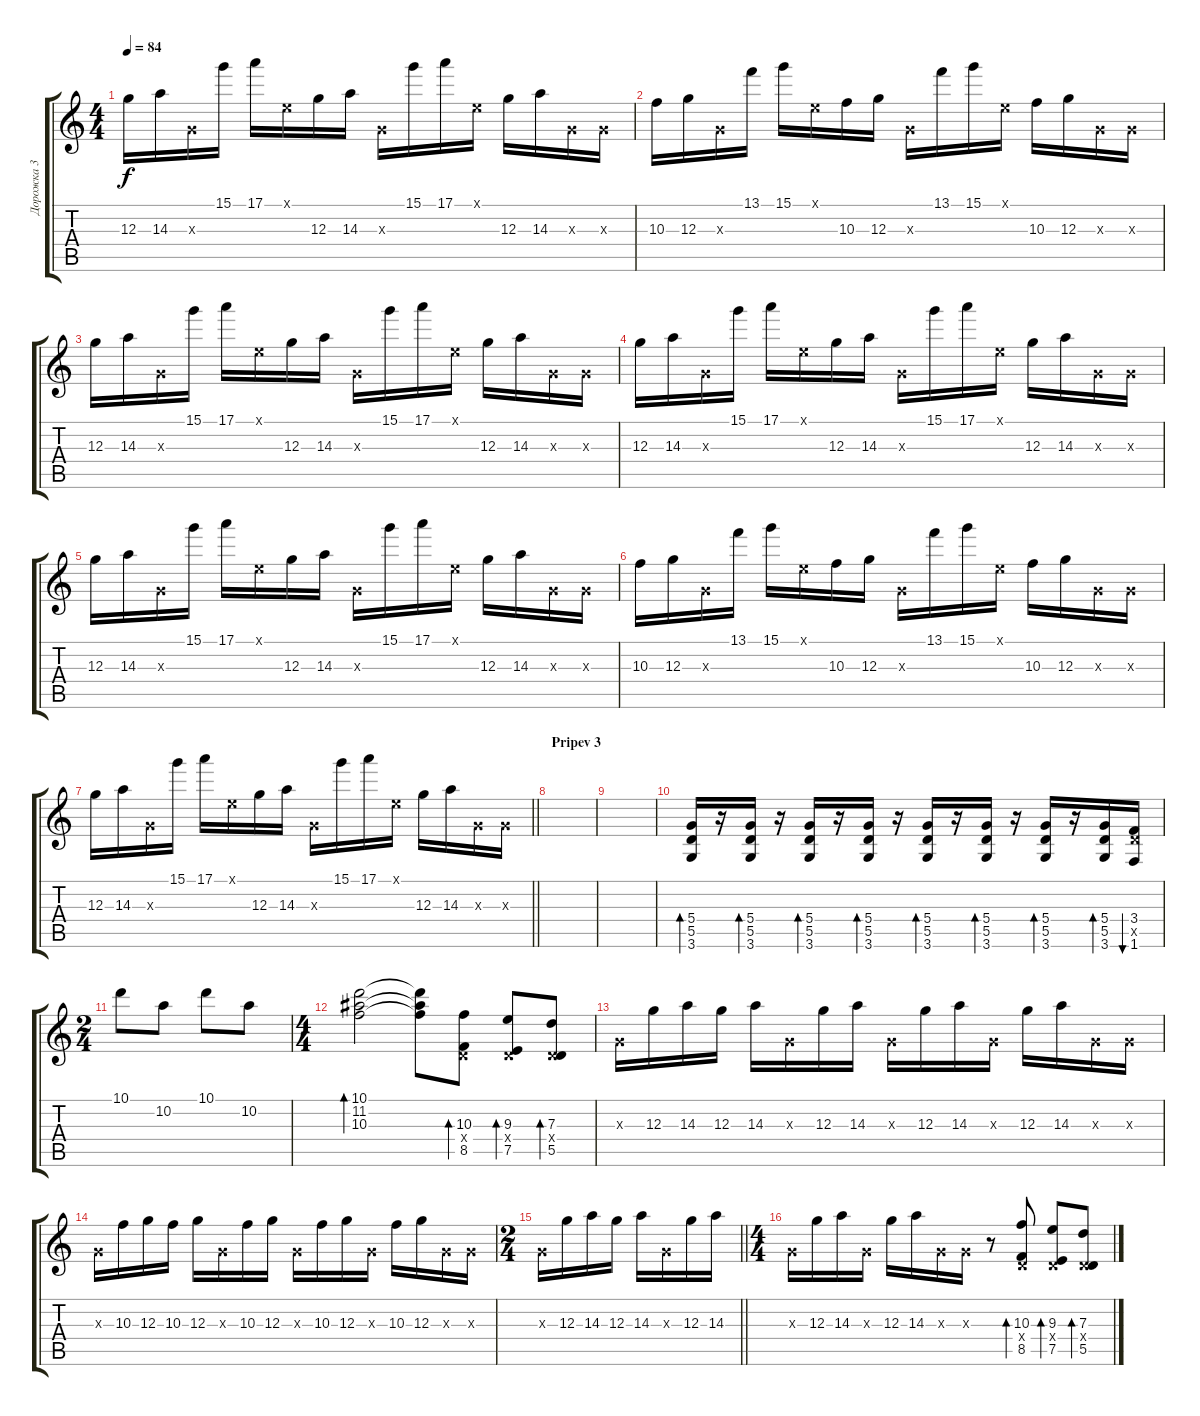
\track ("Дорожка 3" "Дорожка 3") {instrument acousticguitarsteel}
\staff {score tabs}
\tuning (E4 B3 G3 D3 A2 E2) {hide}
\ts (4 4)
\tempo 84
\clef g2
\ks c
12.3.16{dy f} 14.3.16 0.3{x}.16 15.1.16 17.1.16 0.1{x}.16 12.3.16 14.3.16 0.3{x}.16 15.1.16 17.1.16 0.1{x}.16 12.3.16 14.3.16 0.3{x}.16 0.3{x}.16 |
10.3.16 12.3.16 0.3{x}.16 13.1.16 15.1.16 0.1{x}.16 10.3.16 12.3.16 0.3{x}.16 13.1.16 15.1.16 0.1{x}.16 10.3.16 12.3.16 0.3{x}.16 0.3{x}.16 |
12.3.16 14.3.16 0.3{x}.16 15.1.16 17.1.16 0.1{x}.16 12.3.16 14.3.16 0.3{x}.16 15.1.16 17.1.16 0.1{x}.16 12.3.16 14.3.16 0.3{x}.16 0.3{x}.16 |
12.3.16 14.3.16 0.3{x}.16 15.1.16 17.1.16 0.1{x}.16 12.3.16 14.3.16 0.3{x}.16 15.1.16 17.1.16 0.1{x}.16 12.3.16 14.3.16 0.3{x}.16 0.3{x}.16 |
12.3.16 14.3.16 0.3{x}.16 15.1.16 17.1.16 0.1{x}.16 12.3.16 14.3.16 0.3{x}.16 15.1.16 17.1.16 0.1{x}.16 12.3.16 14.3.16 0.3{x}.16 0.3{x}.16 |
10.3.16 12.3.16 0.3{x}.16 13.1.16 15.1.16 0.1{x}.16 10.3.16 12.3.16 0.3{x}.16 13.1.16 15.1.16 0.1{x}.16 10.3.16 12.3.16 0.3{x}.16 0.3{x}.16 |
\barLineRight lightlight
12.3.16 14.3.16 0.3{x}.16 15.1.16 17.1.16 0.1{x}.16 12.3.16 14.3.16 0.3{x}.16 15.1.16 17.1.16 0.1{x}.16 12.3.16 14.3.16 0.3{x}.16 0.3{x}.16 |
\section ("" "Pripev 3")
|
|
(5.4 5.5 3.6).16{bd 60} r.16 (5.4 5.5 3.6).16{bd 60} r.16 (5.4 5.5 3.6).16{bd 60} r.16 (5.4 5.5 3.6).16{bd 60} r.16 (5.4 5.5 3.6).16{bd 60} r.16 (5.4 5.5 3.6).16{bd 60} r.16 (5.4 5.5 3.6).16{bd 60} r.16 (5.4 5.5 3.6).16{bd 60} (3.4 5.5{x} 1.6).16{bu 60} |
\ts (2 4)
10.1.8 10.2.8 10.1.8 10.2.8 |
\ts (4 4)
(10.1 11.2 10.3).2{bd 60} (10.1{t} 11.2{t} 10.3{t}).8 (10.3 0.4{x} 8.5).8{bd 60} (9.3 0.4{x} 7.5).8{bd 60} (7.3 0.4{x} 5.5).8{bd 60} |
0.3{x}.16 12.3.16 14.3.16 12.3.16 14.3.16 0.3{x}.16 12.3.16 14.3.16 0.3{x}.16 12.3.16 14.3.16 0.3{x}.16 12.3.16 14.3.16 0.3{x}.16 0.3{x}.16 |
0.3{x}.16 10.3.16 12.3.16 10.3.16 12.3.16 0.3{x}.16 10.3.16 12.3.16 0.3{x}.16 10.3.16 12.3.16 0.3{x}.16 10.3.16 12.3.16 0.3{x}.16 0.3{x}.16 |
\ts (2 4)
\barLineRight lightlight
0.3{x}.16 12.3.16 14.3.16 12.3.16 14.3.16 0.3{x}.16 12.3.16 14.3.16 |
\ts (4 4)
0.3{x}.16 12.3.16 14.3.16 0.3{x}.16 12.3.16 14.3.16 0.3{x}.16 0.3{x}.16 r.8 (10.3 0.4{x} 8.5).8{bd 60} (9.3 0.4{x} 7.5).8{bd 60} (7.3 0.4{x} 5.5).8{bd 60}
